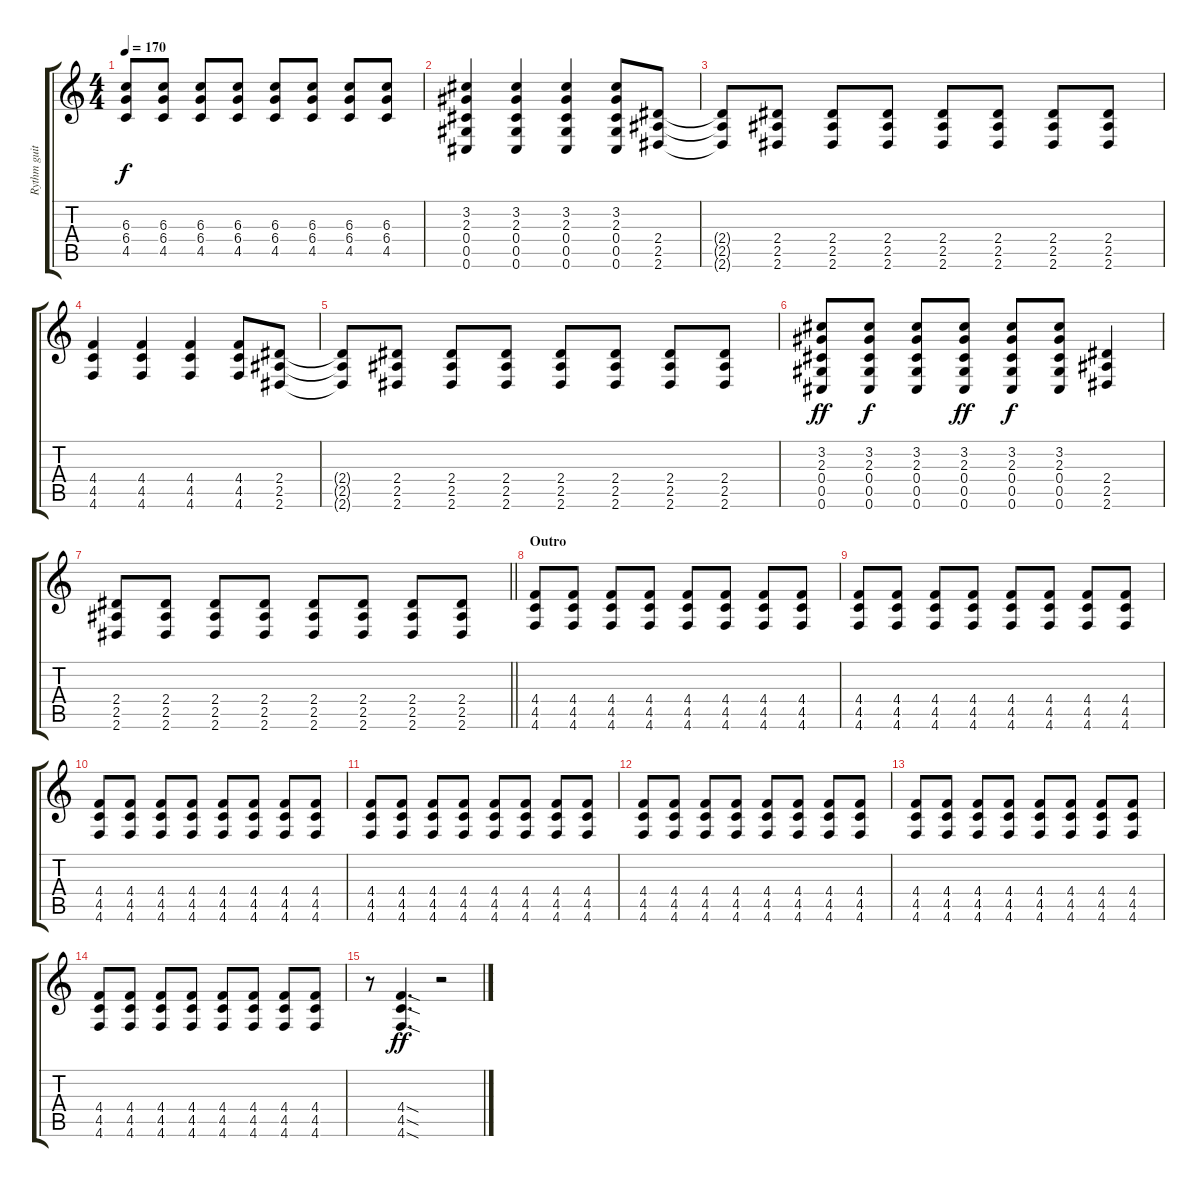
\track ("Rythm guitar" "Rythm guit") {instrument distortionguitar}
\staff {score tabs}
\tuning (Eb4 Bb3 Gb3 Db3 Ab2 Db2) {hide}
\ts (4 4)
\tempo 170
\clef g2
\ks c
(6.3 6.4 4.5).8{dy f} (6.3 6.4 4.5).8 (6.3 6.4 4.5).8 (6.3 6.4 4.5).8 (6.3 6.4 4.5).8 (6.3 6.4 4.5).8 (6.3 6.4 4.5).8 (6.3 6.4 4.5).8 |
(3.2 2.3 0.4 0.5 0.6).4 (3.2 2.3 0.4 0.5 0.6).4 (3.2 2.3 0.4 0.5 0.6).4 (3.2 2.3 0.4 0.5 0.6).8 (2.4 2.5 2.6).8 |
(2.4{t} 2.5{t} 2.6{t}).8 (2.4 2.5 2.6).8 (2.4 2.5 2.6).8 (2.4 2.5 2.6).8 (2.4 2.5 2.6).8 (2.4 2.5 2.6).8 (2.4 2.5 2.6).8 (2.4 2.5 2.6).8 |
(4.4 4.5 4.6).4 (4.4 4.5 4.6).4 (4.4 4.5 4.6).4 (4.4 4.5 4.6).8 (2.4 2.5 2.6).8 |
(2.4{t} 2.5{t} 2.6{t}).8 (2.4 2.5 2.6).8 (2.4 2.5 2.6).8 (2.4 2.5 2.6).8 (2.4 2.5 2.6).8 (2.4 2.5 2.6).8 (2.4 2.5 2.6).8 (2.4 2.5 2.6).8 |
(3.2 2.3 0.4 0.5 0.6).8{dy ff} (3.2 2.3 0.4 0.5 0.6).8{dy f} (3.2 2.3 0.4 0.5 0.6).8 (3.2 2.3 0.4 0.5 0.6).8{dy ff} (3.2 2.3 0.4 0.5 0.6).8{dy f} (3.2 2.3 0.4 0.5 0.6).8 (2.4 2.5 2.6).4 |
\barLineRight lightlight
(2.4 2.5 2.6).8 (2.4 2.5 2.6).8 (2.4 2.5 2.6).8 (2.4 2.5 2.6).8 (2.4 2.5 2.6).8 (2.4 2.5 2.6).8 (2.4 2.5 2.6).8 (2.4 2.5 2.6).8 |
\section ("" "Outro")
(4.4 4.5 4.6).8 (4.4 4.5 4.6).8 (4.4 4.5 4.6).8 (4.4 4.5 4.6).8 (4.4 4.5 4.6).8 (4.4 4.5 4.6).8 (4.4 4.5 4.6).8 (4.4 4.5 4.6).8 |
(4.4 4.5 4.6).8 (4.4 4.5 4.6).8 (4.4 4.5 4.6).8 (4.4 4.5 4.6).8 (4.4 4.5 4.6).8 (4.4 4.5 4.6).8 (4.4 4.5 4.6).8 (4.4 4.5 4.6).8 |
(4.4 4.5 4.6).8 (4.4 4.5 4.6).8 (4.4 4.5 4.6).8 (4.4 4.5 4.6).8 (4.4 4.5 4.6).8 (4.4 4.5 4.6).8 (4.4 4.5 4.6).8 (4.4 4.5 4.6).8 |
(4.4 4.5 4.6).8 (4.4 4.5 4.6).8 (4.4 4.5 4.6).8 (4.4 4.5 4.6).8 (4.4 4.5 4.6).8 (4.4 4.5 4.6).8 (4.4 4.5 4.6).8 (4.4 4.5 4.6).8 |
(4.4 4.5 4.6).8 (4.4 4.5 4.6).8 (4.4 4.5 4.6).8 (4.4 4.5 4.6).8 (4.4 4.5 4.6).8 (4.4 4.5 4.6).8 (4.4 4.5 4.6).8 (4.4 4.5 4.6).8 |
(4.4 4.5 4.6).8 (4.4 4.5 4.6).8 (4.4 4.5 4.6).8 (4.4 4.5 4.6).8 (4.4 4.5 4.6).8 (4.4 4.5 4.6).8 (4.4 4.5 4.6).8 (4.4 4.5 4.6).8 |
(4.4 4.5 4.6).8 (4.4 4.5 4.6).8 (4.4 4.5 4.6).8 (4.4 4.5 4.6).8 (4.4 4.5 4.6).8 (4.4 4.5 4.6).8 (4.4 4.5 4.6).8 (4.4 4.5 4.6).8 |
r.8 (4.4{sod} 4.5{sod} 4.6{sod}).4{d dy ff} r.2
